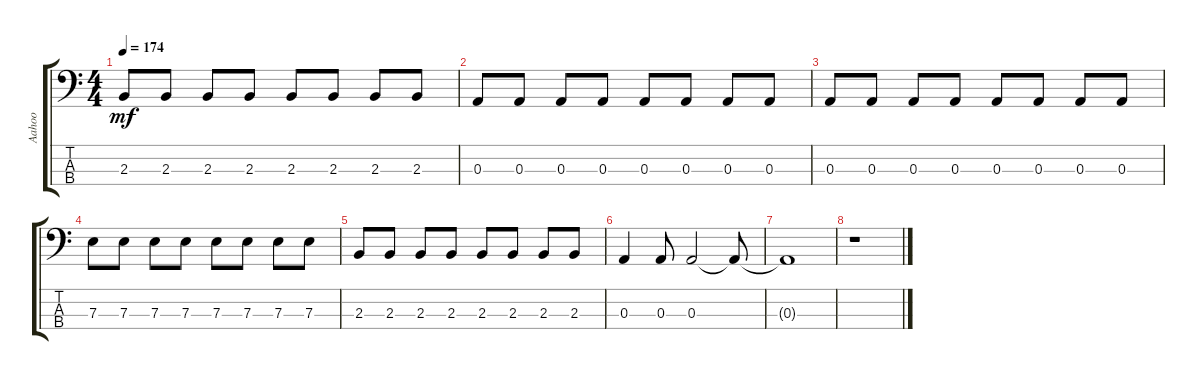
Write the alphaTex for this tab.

\track ("Aahoo" "Aahoo") {instrument electricbassfinger}
\staff {score tabs}
\tuning (G2 D2 A1 E1) {hide}
\ts (4 4)
\tempo 174
\clef f4
\ks c
2.3.8{dy mf} 2.3.8 2.3.8 2.3.8 2.3.8 2.3.8 2.3.8 2.3.8 |
0.3.8 0.3.8 0.3.8 0.3.8 0.3.8 0.3.8 0.3.8 0.3.8 |
0.3.8 0.3.8 0.3.8 0.3.8 0.3.8 0.3.8 0.3.8 0.3.8 |
7.3.8 7.3.8 7.3.8 7.3.8 7.3.8 7.3.8 7.3.8 7.3.8 |
2.3.8 2.3.8 2.3.8 2.3.8 2.3.8 2.3.8 2.3.8 2.3.8 |
0.3.4 0.3.8 0.3.2 0.3{t}.8 |
0.3{t}.1 |
r.1
